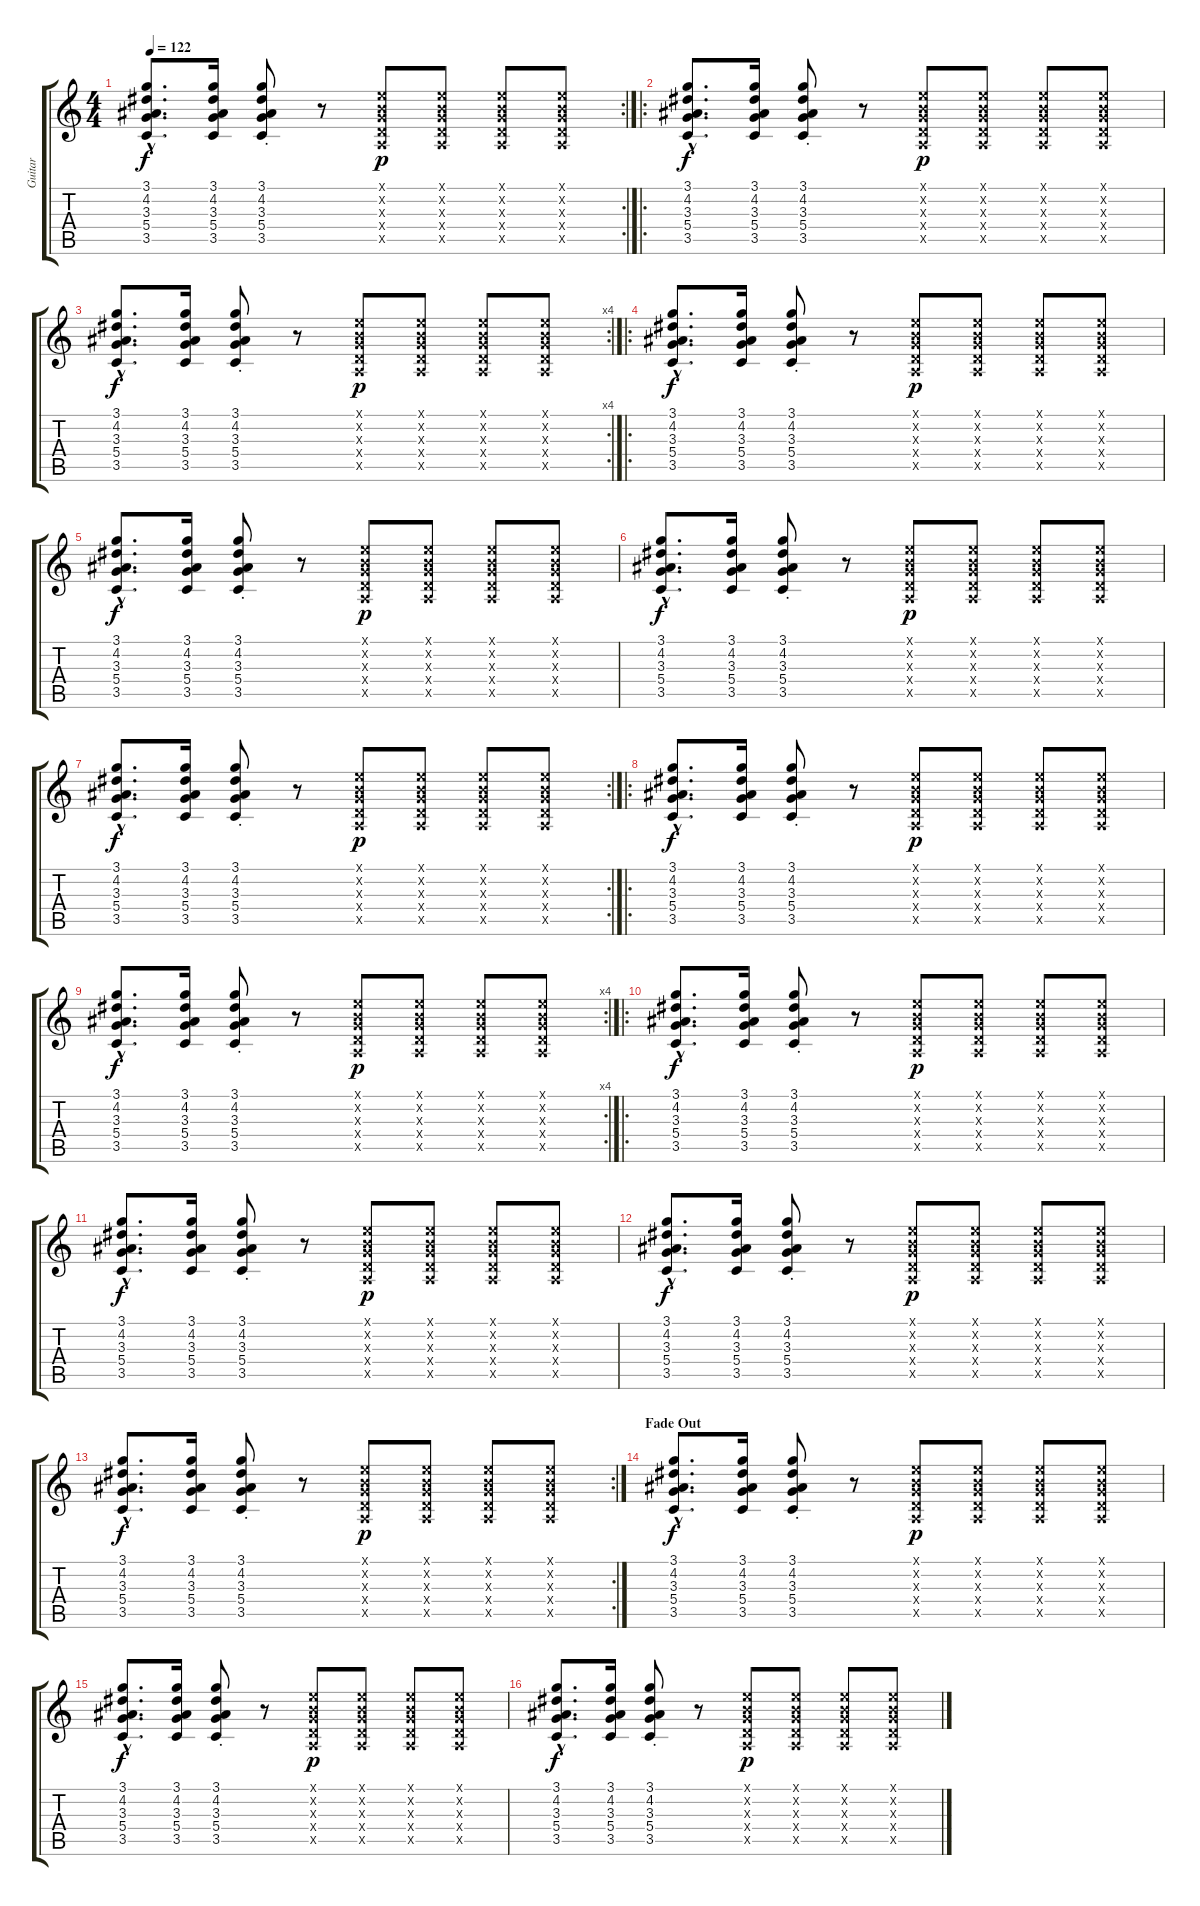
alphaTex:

\track ("Guitar" "Guitar") {instrument electricguitarjazz}
\staff {score tabs}
\tuning (E4 B3 G3 D3 A2 E2) {hide}
\rc 2
\ts (4 4)
\tempo 122
\clef g2
\ks c
(3.1{hac} 4.2{hac} 3.3{hac} 5.4{hac} 3.5{hac}).8{d dy f} (3.1 4.2 3.3 5.4 3.5).16 (3.1{st} 4.2 3.3 5.4 3.5).8 r.8 (0.1{x} 0.2{x} 0.3{x} 0.4{x} 0.5{x}).8{dy p} (0.1{x} 0.2{x} 0.3{x} 0.4{x} 0.5{x}).8 (0.1{x} 0.2{x} 0.3{x} 0.4{x} 0.5{x}).8 (0.1{x} 0.2{x} 0.3{x} 0.4{x} 0.5{x}).8 |
\ro
(3.1{hac} 4.2{hac} 3.3{hac} 5.4{hac} 3.5{hac}).8{d dy f} (3.1 4.2 3.3 5.4 3.5).16 (3.1{st} 4.2 3.3 5.4 3.5).8 r.8 (0.1{x} 0.2{x} 0.3{x} 0.4{x} 0.5{x}).8{dy p} (0.1{x} 0.2{x} 0.3{x} 0.4{x} 0.5{x}).8 (0.1{x} 0.2{x} 0.3{x} 0.4{x} 0.5{x}).8 (0.1{x} 0.2{x} 0.3{x} 0.4{x} 0.5{x}).8 |
\rc 4
(3.1{hac} 4.2{hac} 3.3{hac} 5.4{hac} 3.5{hac}).8{d dy f} (3.1 4.2 3.3 5.4 3.5).16 (3.1{st} 4.2 3.3 5.4 3.5).8 r.8 (0.1{x} 0.2{x} 0.3{x} 0.4{x} 0.5{x}).8{dy p} (0.1{x} 0.2{x} 0.3{x} 0.4{x} 0.5{x}).8 (0.1{x} 0.2{x} 0.3{x} 0.4{x} 0.5{x}).8 (0.1{x} 0.2{x} 0.3{x} 0.4{x} 0.5{x}).8 |
\ro
(3.1{hac} 4.2{hac} 3.3{hac} 5.4{hac} 3.5{hac}).8{d dy f} (3.1 4.2 3.3 5.4 3.5).16 (3.1{st} 4.2 3.3 5.4 3.5).8 r.8 (0.1{x} 0.2{x} 0.3{x} 0.4{x} 0.5{x}).8{dy p} (0.1{x} 0.2{x} 0.3{x} 0.4{x} 0.5{x}).8 (0.1{x} 0.2{x} 0.3{x} 0.4{x} 0.5{x}).8 (0.1{x} 0.2{x} 0.3{x} 0.4{x} 0.5{x}).8 |
(3.1{hac} 4.2{hac} 3.3{hac} 5.4{hac} 3.5{hac}).8{d dy f} (3.1 4.2 3.3 5.4 3.5).16 (3.1{st} 4.2 3.3 5.4 3.5).8 r.8 (0.1{x} 0.2{x} 0.3{x} 0.4{x} 0.5{x}).8{dy p} (0.1{x} 0.2{x} 0.3{x} 0.4{x} 0.5{x}).8 (0.1{x} 0.2{x} 0.3{x} 0.4{x} 0.5{x}).8 (0.1{x} 0.2{x} 0.3{x} 0.4{x} 0.5{x}).8 |
(3.1{hac} 4.2{hac} 3.3{hac} 5.4{hac} 3.5{hac}).8{d dy f} (3.1 4.2 3.3 5.4 3.5).16 (3.1{st} 4.2 3.3 5.4 3.5).8 r.8 (0.1{x} 0.2{x} 0.3{x} 0.4{x} 0.5{x}).8{dy p} (0.1{x} 0.2{x} 0.3{x} 0.4{x} 0.5{x}).8 (0.1{x} 0.2{x} 0.3{x} 0.4{x} 0.5{x}).8 (0.1{x} 0.2{x} 0.3{x} 0.4{x} 0.5{x}).8 |
\rc 2
(3.1{hac} 4.2{hac} 3.3{hac} 5.4{hac} 3.5{hac}).8{d dy f} (3.1 4.2 3.3 5.4 3.5).16 (3.1{st} 4.2 3.3 5.4 3.5).8 r.8 (0.1{x} 0.2{x} 0.3{x} 0.4{x} 0.5{x}).8{dy p} (0.1{x} 0.2{x} 0.3{x} 0.4{x} 0.5{x}).8 (0.1{x} 0.2{x} 0.3{x} 0.4{x} 0.5{x}).8 (0.1{x} 0.2{x} 0.3{x} 0.4{x} 0.5{x}).8 |
\ro
(3.1{hac} 4.2{hac} 3.3{hac} 5.4{hac} 3.5{hac}).8{d dy f} (3.1 4.2 3.3 5.4 3.5).16 (3.1{st} 4.2 3.3 5.4 3.5).8 r.8 (0.1{x} 0.2{x} 0.3{x} 0.4{x} 0.5{x}).8{dy p} (0.1{x} 0.2{x} 0.3{x} 0.4{x} 0.5{x}).8 (0.1{x} 0.2{x} 0.3{x} 0.4{x} 0.5{x}).8 (0.1{x} 0.2{x} 0.3{x} 0.4{x} 0.5{x}).8 |
\rc 4
(3.1{hac} 4.2{hac} 3.3{hac} 5.4{hac} 3.5{hac}).8{d dy f} (3.1 4.2 3.3 5.4 3.5).16 (3.1{st} 4.2 3.3 5.4 3.5).8 r.8 (0.1{x} 0.2{x} 0.3{x} 0.4{x} 0.5{x}).8{dy p} (0.1{x} 0.2{x} 0.3{x} 0.4{x} 0.5{x}).8 (0.1{x} 0.2{x} 0.3{x} 0.4{x} 0.5{x}).8 (0.1{x} 0.2{x} 0.3{x} 0.4{x} 0.5{x}).8 |
\ro
(3.1{hac} 4.2{hac} 3.3{hac} 5.4{hac} 3.5{hac}).8{d dy f} (3.1 4.2 3.3 5.4 3.5).16 (3.1{st} 4.2 3.3 5.4 3.5).8 r.8 (0.1{x} 0.2{x} 0.3{x} 0.4{x} 0.5{x}).8{dy p} (0.1{x} 0.2{x} 0.3{x} 0.4{x} 0.5{x}).8 (0.1{x} 0.2{x} 0.3{x} 0.4{x} 0.5{x}).8 (0.1{x} 0.2{x} 0.3{x} 0.4{x} 0.5{x}).8 |
(3.1{hac} 4.2{hac} 3.3{hac} 5.4{hac} 3.5{hac}).8{d dy f} (3.1 4.2 3.3 5.4 3.5).16 (3.1{st} 4.2 3.3 5.4 3.5).8 r.8 (0.1{x} 0.2{x} 0.3{x} 0.4{x} 0.5{x}).8{dy p} (0.1{x} 0.2{x} 0.3{x} 0.4{x} 0.5{x}).8 (0.1{x} 0.2{x} 0.3{x} 0.4{x} 0.5{x}).8 (0.1{x} 0.2{x} 0.3{x} 0.4{x} 0.5{x}).8 |
(3.1{hac} 4.2{hac} 3.3{hac} 5.4{hac} 3.5{hac}).8{d dy f} (3.1 4.2 3.3 5.4 3.5).16 (3.1{st} 4.2 3.3 5.4 3.5).8 r.8 (0.1{x} 0.2{x} 0.3{x} 0.4{x} 0.5{x}).8{dy p} (0.1{x} 0.2{x} 0.3{x} 0.4{x} 0.5{x}).8 (0.1{x} 0.2{x} 0.3{x} 0.4{x} 0.5{x}).8 (0.1{x} 0.2{x} 0.3{x} 0.4{x} 0.5{x}).8 |
\rc 2
(3.1{hac} 4.2{hac} 3.3{hac} 5.4{hac} 3.5{hac}).8{d dy f} (3.1 4.2 3.3 5.4 3.5).16 (3.1{st} 4.2 3.3 5.4 3.5).8 r.8 (0.1{x} 0.2{x} 0.3{x} 0.4{x} 0.5{x}).8{dy p} (0.1{x} 0.2{x} 0.3{x} 0.4{x} 0.5{x}).8 (0.1{x} 0.2{x} 0.3{x} 0.4{x} 0.5{x}).8 (0.1{x} 0.2{x} 0.3{x} 0.4{x} 0.5{x}).8 |
\section ("" "Fade Out")
(3.1{hac} 4.2{hac} 3.3{hac} 5.4{hac} 3.5{hac}).8{d dy f} (3.1 4.2 3.3 5.4 3.5).16 (3.1{st} 4.2 3.3 5.4 3.5).8 r.8 (0.1{x} 0.2{x} 0.3{x} 0.4{x} 0.5{x}).8{dy p} (0.1{x} 0.2{x} 0.3{x} 0.4{x} 0.5{x}).8 (0.1{x} 0.2{x} 0.3{x} 0.4{x} 0.5{x}).8 (0.1{x} 0.2{x} 0.3{x} 0.4{x} 0.5{x}).8 |
(3.1{hac} 4.2{hac} 3.3{hac} 5.4{hac} 3.5{hac}).8{d dy f} (3.1 4.2 3.3 5.4 3.5).16 (3.1{st} 4.2 3.3 5.4 3.5).8 r.8 (0.1{x} 0.2{x} 0.3{x} 0.4{x} 0.5{x}).8{dy p} (0.1{x} 0.2{x} 0.3{x} 0.4{x} 0.5{x}).8 (0.1{x} 0.2{x} 0.3{x} 0.4{x} 0.5{x}).8 (0.1{x} 0.2{x} 0.3{x} 0.4{x} 0.5{x}).8 |
(3.1{hac} 4.2{hac} 3.3{hac} 5.4{hac} 3.5{hac}).8{d dy f} (3.1 4.2 3.3 5.4 3.5).16 (3.1{st} 4.2 3.3 5.4 3.5).8 r.8 (0.1{x} 0.2{x} 0.3{x} 0.4{x} 0.5{x}).8{dy p} (0.1{x} 0.2{x} 0.3{x} 0.4{x} 0.5{x}).8 (0.1{x} 0.2{x} 0.3{x} 0.4{x} 0.5{x}).8 (0.1{x} 0.2{x} 0.3{x} 0.4{x} 0.5{x}).8
